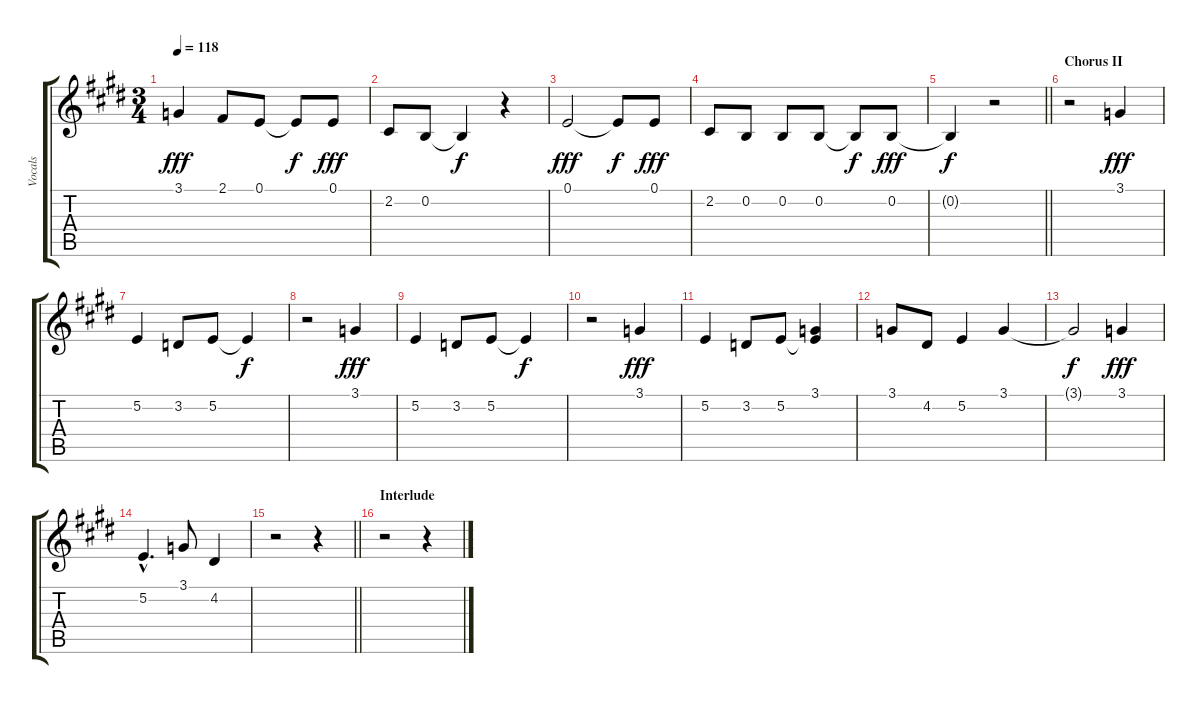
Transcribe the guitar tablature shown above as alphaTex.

\track ("Vocals" "Vocals") {instrument lead6voice}
\staff {score tabs}
\tuning (E4 B3 G3 D3 A2 E2) {hide}
\ts (3 4)
\tempo 118
\clef g2
\ks e
3.1.4{dy fff} 2.1.8 0.1.8 0.1{t}.8{dy f} 0.1.8{dy fff} |
2.2.8 0.2.8 0.2{t}.4{dy f} r.4 |
0.1.2{dy fff} 0.1{t}.8{dy f} 0.1.8{dy fff} |
2.2.8 0.2.8 0.2.8 0.2.8 0.2{t}.8{dy f} 0.2.8{dy fff} |
\barLineRight lightlight
0.2{t}.4{dy f} r.2 |
\section ("" "Chorus II")
r.2 3.1.4{dy fff} |
5.2.4 3.2.8 5.2.8 5.2{t}.4{dy f} |
r.2 3.1.4{dy fff} |
5.2.4 3.2.8 5.2.8 5.2{t}.4{dy f} |
r.2 3.1.4{dy fff} |
5.2.4 3.2.8 5.2.8 (3.1 5.2{t}).4 |
3.1.8 4.2.8 5.2.4 3.1.4 |
3.1{t}.2{dy f} 3.1.4{dy fff} |
5.2{hac}.4{d} 3.1.8 4.2.4 |
\barLineRight lightlight
r.2 r.4 |
\section ("" "Interlude")
r.2 r.4
